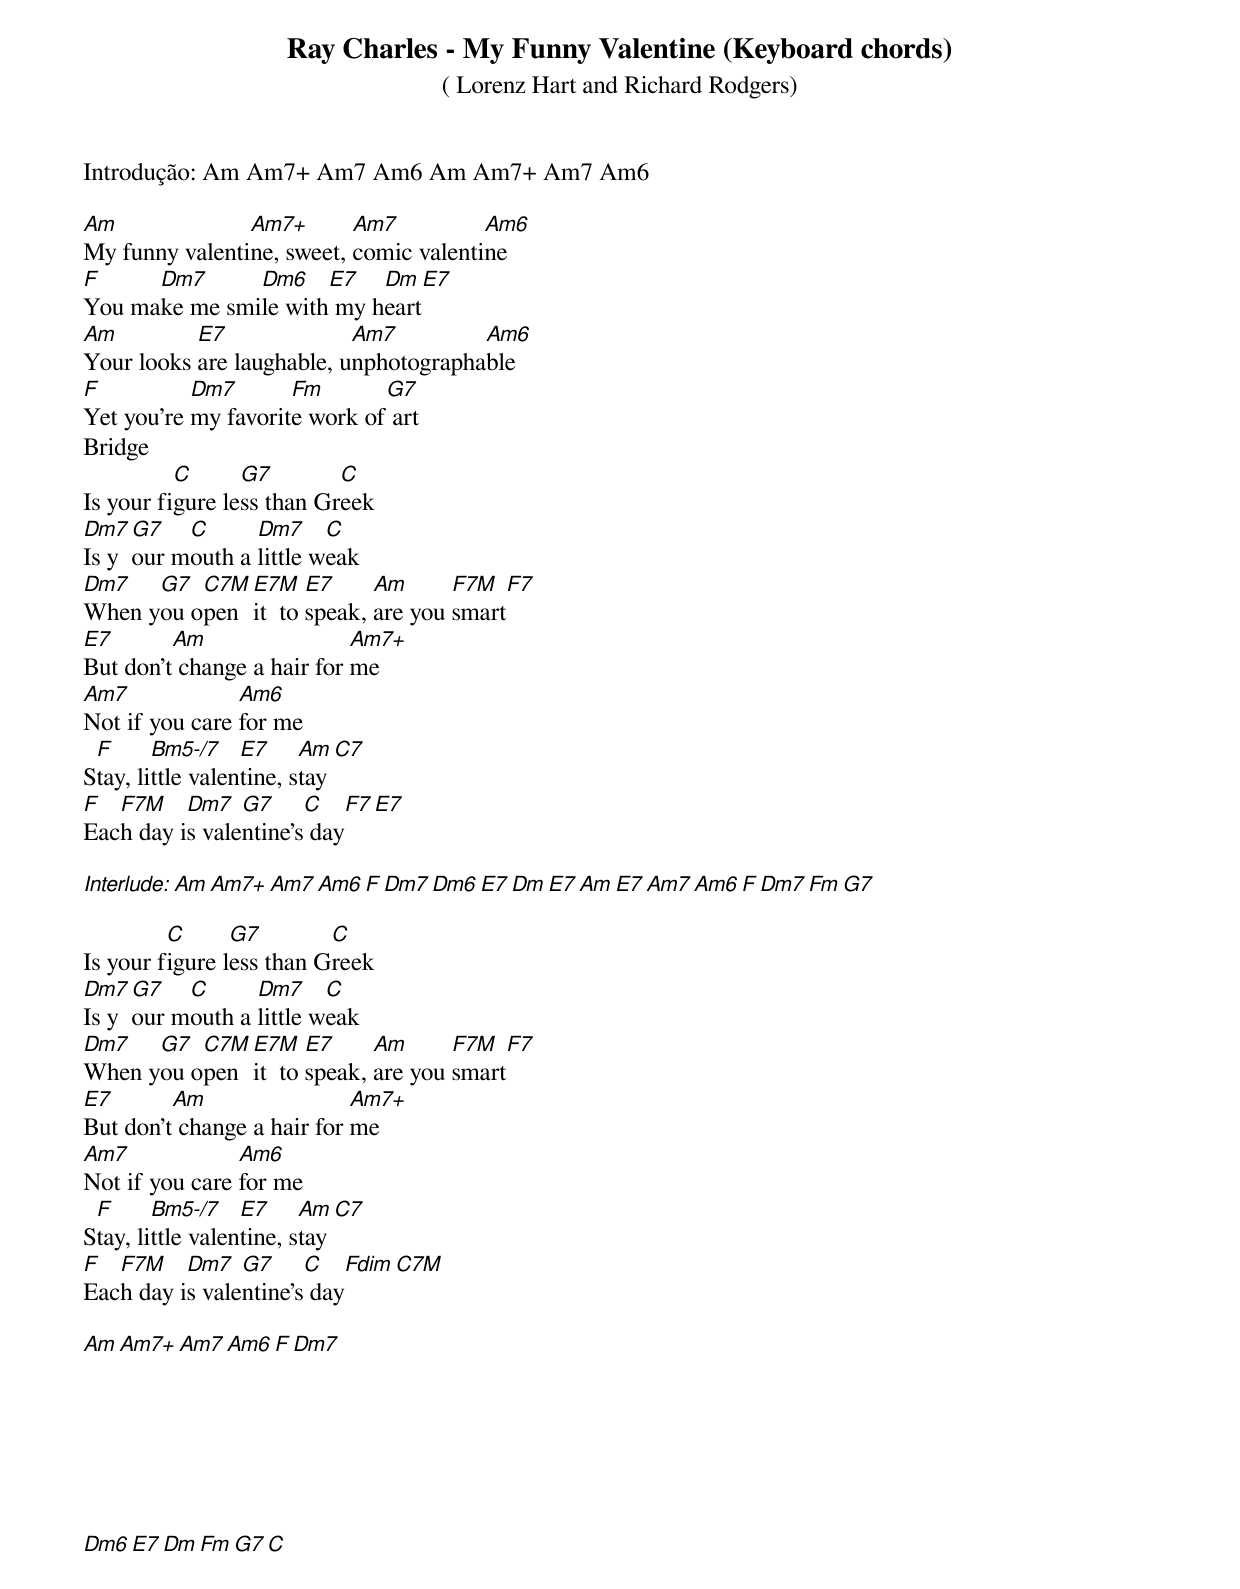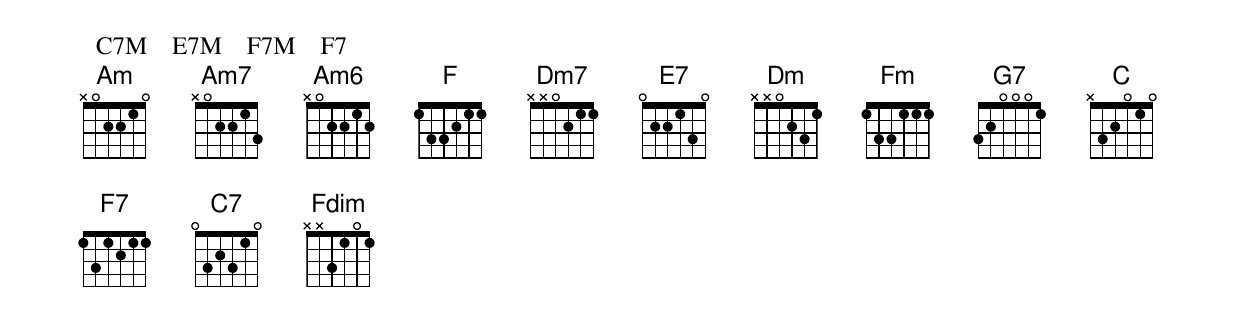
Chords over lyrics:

Ray Charles - My Funny Valentine (Keyboard chords)
( Lorenz Hart and Richard Rodgers)


Introdução: Am Am7+ Am7 Am6 Am Am7+ Am7 Am6

Am              Am7+       Am7          Am6
My funny valentine, sweet, comic valentine
F     Dm7      Dm6    E7   Dm   E7
You make me smile with my heart
Am         E7              Am7         Am6
Your looks are laughable, unphotographable
F          Dm7       Fm       G7
Yet you're my favorite work of art
Bridge
          C      G7        C
Is your figure less than Greek
Dm7 G7   C      Dm7     C
Is your mouth a little weak
Dm7   G7  C7M  E7M    E7     Am      F7M   F7
When you open  it  to speak, are you smart
E7       Am                 Am7+
But don't change a hair for me
Am7             Am6
Not if you care for me
 F      Bm5-/7    E7     Am   C7
Stay, little valentine, stay
F  F7M    Dm7   G7     C    F7 E7
Each day is valentine's day

Interlude: Am Am7+ Am7 Am6 F Dm7 Dm6 E7 Dm E7 Am E7 Am7 Am6 F Dm7 Fm G7

         C      G7        C
Is your figure less than Greek
Dm7 G7   C      Dm7     C
Is your mouth a little weak
Dm7   G7  C7M  E7M    E7     Am      F7M   F7
When you open  it  to speak, are you smart
E7       Am                 Am7+
But don't change a hair for me
Am7             Am6
Not if you care for me
 F      Bm5-/7    E7     Am   C7
Stay, little valentine, stay
F  F7M    Dm7   G7     C    Fdim C7M
Each day is valentine's day

  Am     Am7+   Am7    Am6    F      Dm7







  Dm6    E7     Dm     Fm     G7     C







  C7M    E7M    F7M    F7
